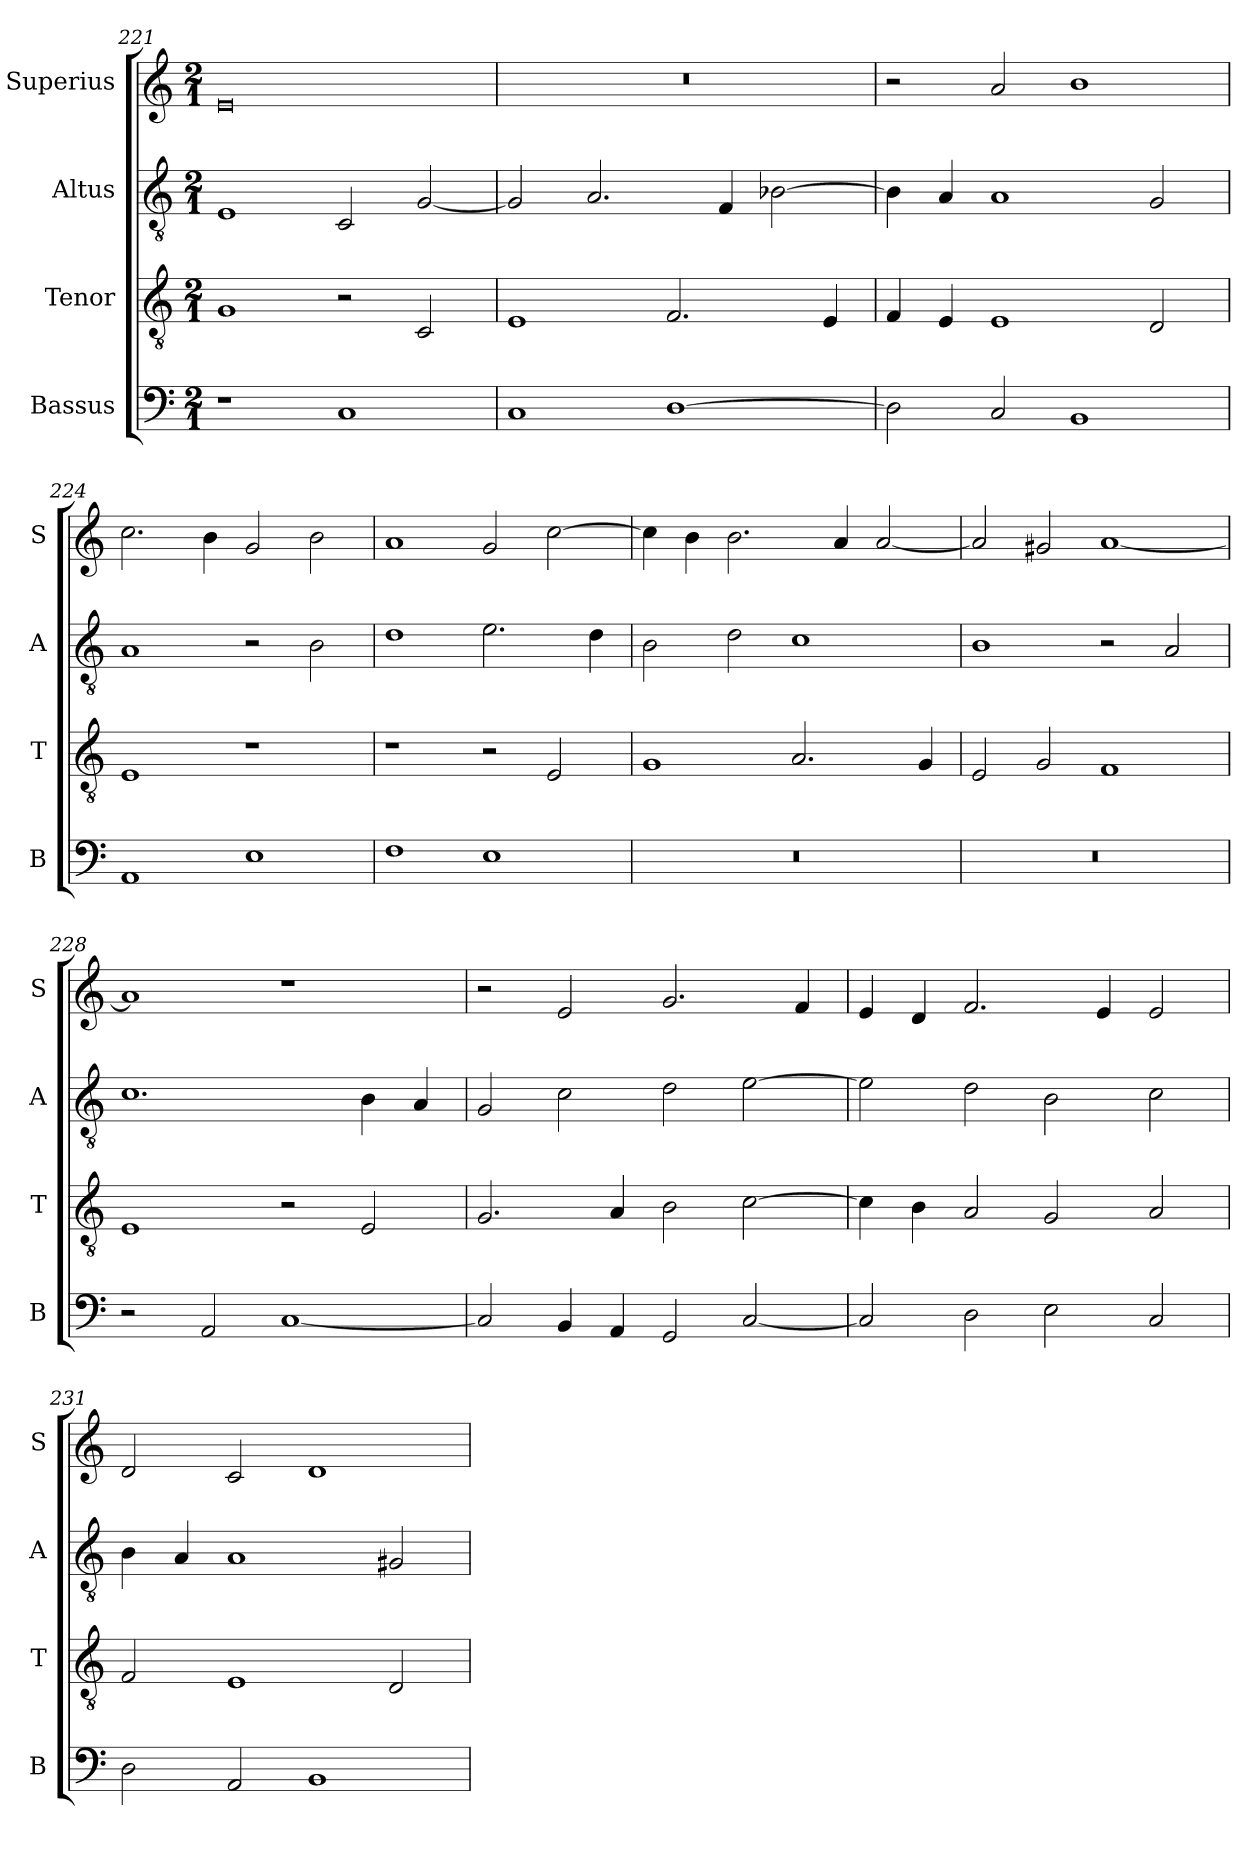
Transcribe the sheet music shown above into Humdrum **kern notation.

**kern	**kern	**kern	**kern
*part4	*part3	*part2	*part1
*staff4	*staff3	*staff2	*staff1
*I"Bassus	*I"Tenor	*I"Altus	*I"Superius
*I'B	*I'T	*I'A	*I'S
*clefF4	*clefGv2	*clefGv2	*clefG2
*k[]	*k[]	*k[]	*k[]
*M2/1	*M2/1	*M2/1	*M2/1
=221	=221	=221	=221
1r	1G	1E	0e
1C	2r	2C/	.
.	2C/	[2G/	.
=222	=222	=222	=222
1C	1E	2G/]	0r
.	.	2.A/	.
[1D	2.F/	.	.
.	.	4F/	.
.	.	[2B-X\	.
.	4E/	.	.
=223	=223	=223	=223
2D\]	4F/	4B-\]	2r
.	4E/	4A/	.
2C/	1E	1A	2a/
1BB	.	.	1b
.	2D/	2G/	.
=224	=224	=224	=224
1AA	1E	1A	2.cc\
.	.	.	4b\
1E	1r	2r	2g/
.	.	2B\	2b\
=225	=225	=225	=225
1F	1r	1d	1a
1E	2r	2.e\	2g/
.	2E/	.	[2cc\
.	.	4d\	.
=226	=226	=226	=226
0r	1G	2B\	4cc\]
.	.	.	4b\
.	.	2d\	2.b\
.	2.A/	1c	.
.	.	.	4a/
.	.	.	[2a/
.	4G/	.	.
=227	=227	=227	=227
0r	2E/	1B	2a/]
.	2G/	.	2g#X/
.	1F	2r	[1a
.	.	2A/	.
=228	=228	=228	=228
2r	1E	1.c	1a]
2AA/	.	.	.
[1C	2r	.	1r
.	2E/	4B\	.
.	.	4A/	.
=229	=229	=229	=229
2C/]	2.G/	2G/	2r
4BB/	.	2c\	2e/
4AA/	4A/	.	.
2GG/	2B\	2d\	2.g/
[2C/	[2c\	[2e\	.
.	.	.	4f/
=230	=230	=230	=230
2C/]	4c\]	2e\]	4e/
.	4B\	.	4d/
2D\	2A/	2d\	2.f/
2E\	2G/	2B\	.
.	.	.	4e/
2C/	2A/	2c\	2e/
=231	=231	=231	=231
2D\	2F/	4B\	2d/
.	.	4A/	.
2AA/	1E	1A	2c/
1BB	.	.	1d
.	2D/	2G#X/	.
=	=	=	=
*-	*-	*-	*-
